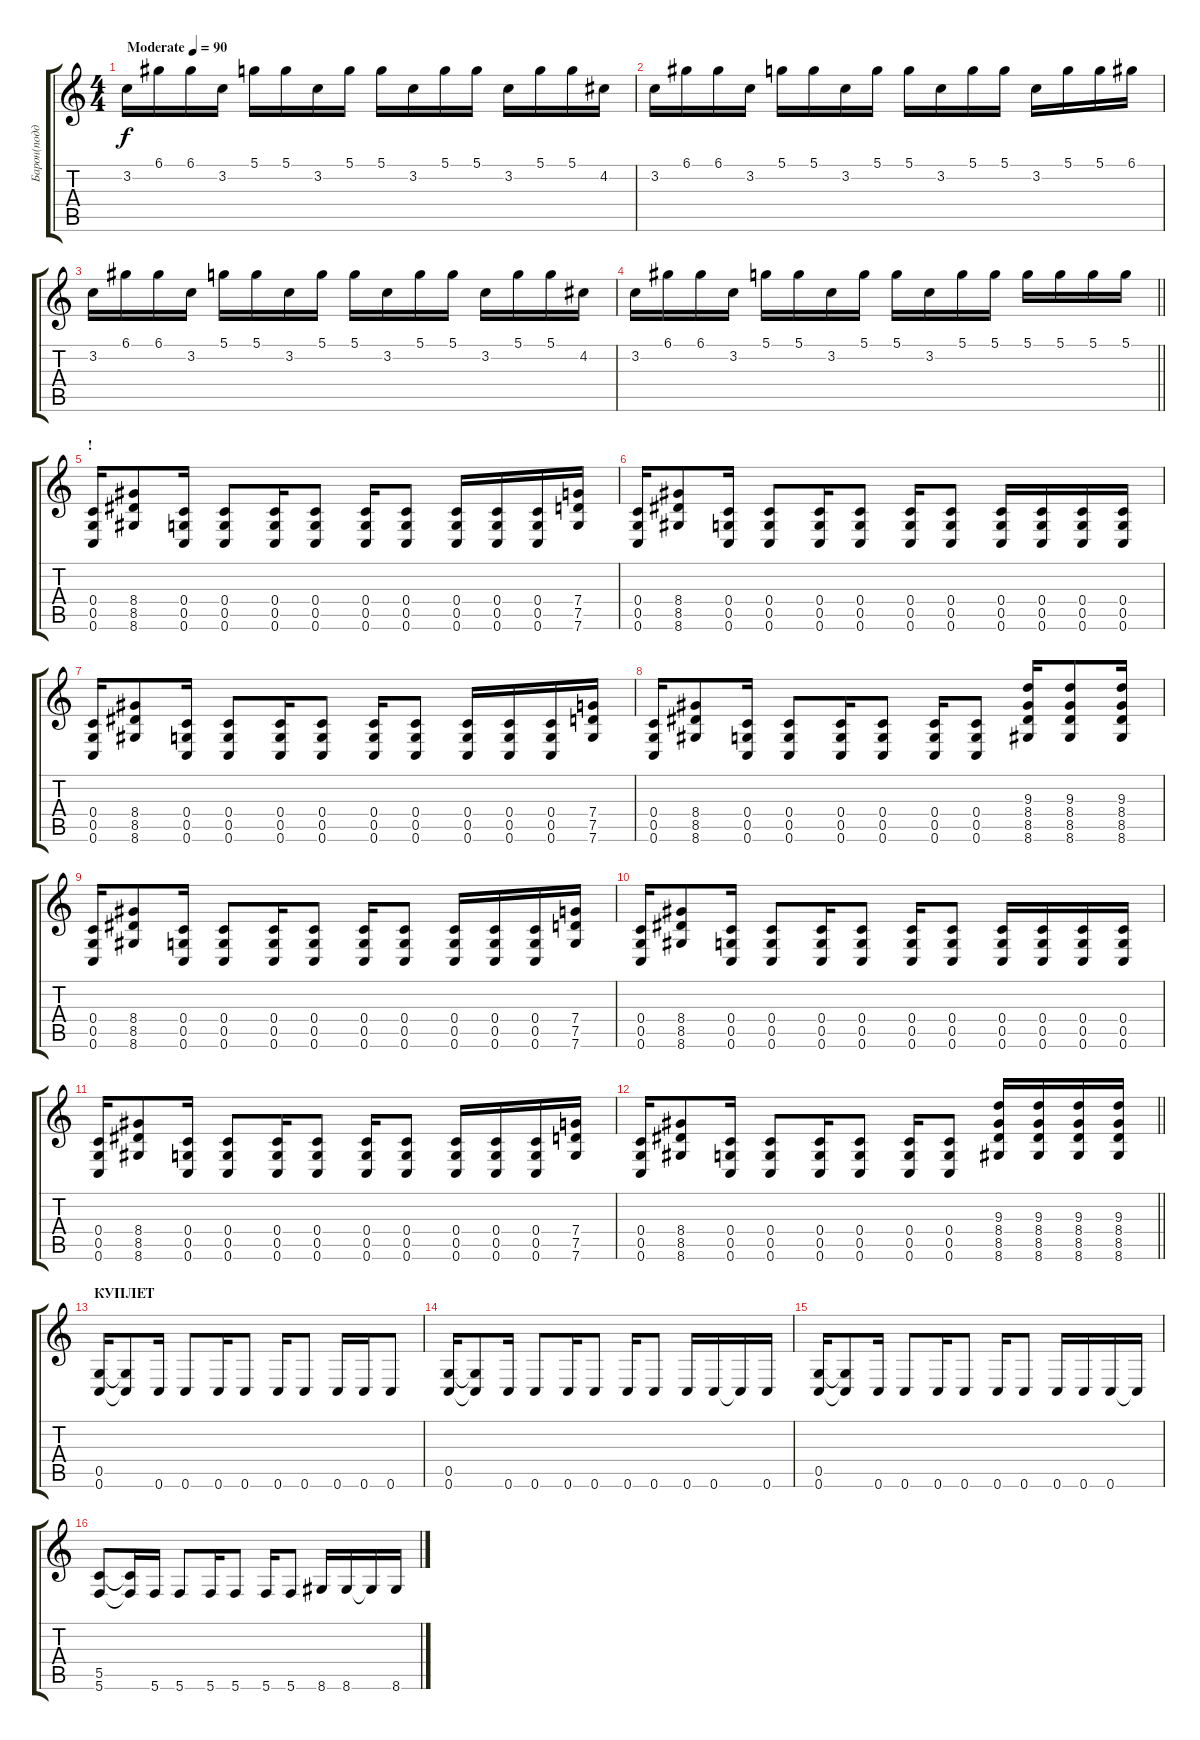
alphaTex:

\track ("Барон(поддержка)" "Барон(подд") {instrument distortionguitar}
\staff {score tabs}
\tuning (D4 A3 F3 C3 G2 C2) {hide}
\ts (4 4)
\tempo (90 "Moderate")
\clef g2
\ks c
3.2.16{dy f instrument distortionguitar} 6.1.16 6.1.16 3.2.16 5.1.16 5.1.16 3.2.16 5.1.16 5.1.16 3.2.16 5.1.16 5.1.16 3.2.16 5.1.16 5.1.16 4.2.16 |
3.2.16 6.1.16 6.1.16 3.2.16 5.1.16 5.1.16 3.2.16 5.1.16 5.1.16 3.2.16 5.1.16 5.1.16 3.2.16 5.1.16 5.1.16 6.1.16 |
3.2.16 6.1.16 6.1.16 3.2.16 5.1.16 5.1.16 3.2.16 5.1.16 5.1.16 3.2.16 5.1.16 5.1.16 3.2.16 5.1.16 5.1.16 4.2.16 |
\barLineRight lightlight
3.2.16 6.1.16 6.1.16 3.2.16 5.1.16 5.1.16 3.2.16 5.1.16 5.1.16 3.2.16 5.1.16 5.1.16 5.1.16 5.1.16 5.1.16 5.1.16 |
\section ("" "!")
(0.4 0.5 0.6).16 (8.4 8.5 8.6).8 (0.4 0.5 0.6).16 (0.4 0.5 0.6).8 (0.4 0.5 0.6).16 (0.4 0.5 0.6).8 (0.4 0.5 0.6).16 (0.4 0.5 0.6).8 (0.4 0.5 0.6).16 (0.4 0.5 0.6).16 (0.4 0.5 0.6).16 (7.4 7.5 7.6).16 |
(0.4 0.5 0.6).16 (8.4 8.5 8.6).8 (0.4 0.5 0.6).16 (0.4 0.5 0.6).8 (0.4 0.5 0.6).16 (0.4 0.5 0.6).8 (0.4 0.5 0.6).16 (0.4 0.5 0.6).8 (0.4 0.5 0.6).16 (0.4 0.5 0.6).16 (0.4 0.5 0.6).16 (0.4 0.5 0.6).16 |
(0.4 0.5 0.6).16 (8.4 8.5 8.6).8 (0.4 0.5 0.6).16 (0.4 0.5 0.6).8 (0.4 0.5 0.6).16 (0.4 0.5 0.6).8 (0.4 0.5 0.6).16 (0.4 0.5 0.6).8 (0.4 0.5 0.6).16 (0.4 0.5 0.6).16 (0.4 0.5 0.6).16 (7.4 7.5 7.6).16 |
(0.4 0.5 0.6).16 (8.4 8.5 8.6).8 (0.4 0.5 0.6).16 (0.4 0.5 0.6).8 (0.4 0.5 0.6).16 (0.4 0.5 0.6).8 (0.4 0.5 0.6).16 (0.4 0.5 0.6).8 (9.3 8.4 8.5 8.6).16 (9.3 8.4 8.5 8.6).8 (9.3 8.4 8.5 8.6).16 |
(0.4 0.5 0.6).16 (8.4 8.5 8.6).8 (0.4 0.5 0.6).16 (0.4 0.5 0.6).8 (0.4 0.5 0.6).16 (0.4 0.5 0.6).8 (0.4 0.5 0.6).16 (0.4 0.5 0.6).8 (0.4 0.5 0.6).16 (0.4 0.5 0.6).16 (0.4 0.5 0.6).16 (7.4 7.5 7.6).16 |
(0.4 0.5 0.6).16 (8.4 8.5 8.6).8 (0.4 0.5 0.6).16 (0.4 0.5 0.6).8 (0.4 0.5 0.6).16 (0.4 0.5 0.6).8 (0.4 0.5 0.6).16 (0.4 0.5 0.6).8 (0.4 0.5 0.6).16 (0.4 0.5 0.6).16 (0.4 0.5 0.6).16 (0.4 0.5 0.6).16 |
(0.4 0.5 0.6).16 (8.4 8.5 8.6).8 (0.4 0.5 0.6).16 (0.4 0.5 0.6).8 (0.4 0.5 0.6).16 (0.4 0.5 0.6).8 (0.4 0.5 0.6).16 (0.4 0.5 0.6).8 (0.4 0.5 0.6).16 (0.4 0.5 0.6).16 (0.4 0.5 0.6).16 (7.4 7.5 7.6).16 |
\barLineRight lightlight
(0.4 0.5 0.6).16 (8.4 8.5 8.6).8 (0.4 0.5 0.6).16 (0.4 0.5 0.6).8 (0.4 0.5 0.6).16 (0.4 0.5 0.6).8 (0.4 0.5 0.6).16 (0.4 0.5 0.6).8 (9.3 8.4 8.5 8.6).16 (9.3 8.4 8.5 8.6).16 (9.3 8.4 8.5 8.6).16 (9.3 8.4 8.5 8.6).16 |
\section ("" "КУПЛЕТ")
(0.5 0.6).16 (0.5{t} 0.6{t}).8 0.6.16 0.6.8 0.6.16 0.6.8 0.6.16 0.6.8 0.6.16 0.6.16 0.6.8 |
(0.5 0.6).16 (0.5{t} 0.6{t}).8 0.6.16 0.6.8 0.6.16 0.6.8 0.6.16 0.6.8 0.6.16 0.6.16 0.6{t}.16 0.6.16 |
(0.5 0.6).16 (0.5{t} 0.6{t}).8 0.6.16 0.6.8 0.6.16 0.6.8 0.6.16 0.6.8 0.6.16 0.6.16 0.6.16 0.6{t}.16 |
(5.5 5.6).8 (5.5{t} 5.6{t}).16 5.6.16 5.6.8 5.6.16 5.6.8 5.6.16 5.6.8 8.6.16 8.6.16 8.6{t}.16 8.6.16
